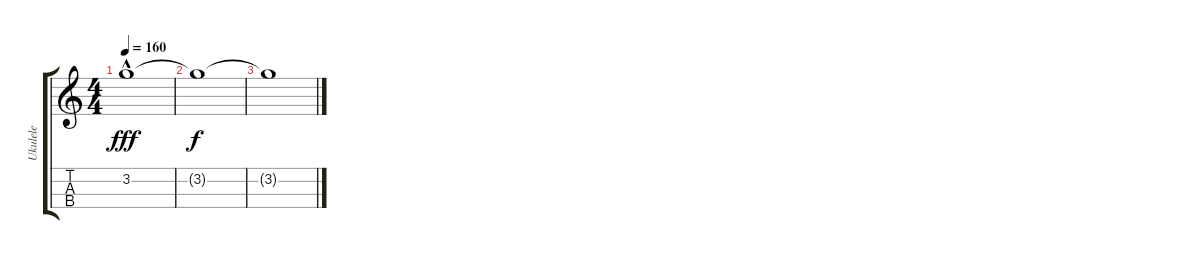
\track ("Ukulele" "Ukulele") {instrument acousticguitarnylon}
\staff {score tabs}
\tuning (A4 E4 C4 G4) {hide}
\ts (4 4)
\tempo 160
\clef g2
\ks c
3.2{hac}.1{dy fff} |
3.2{t}.1{dy f} |
3.2{t}.1
